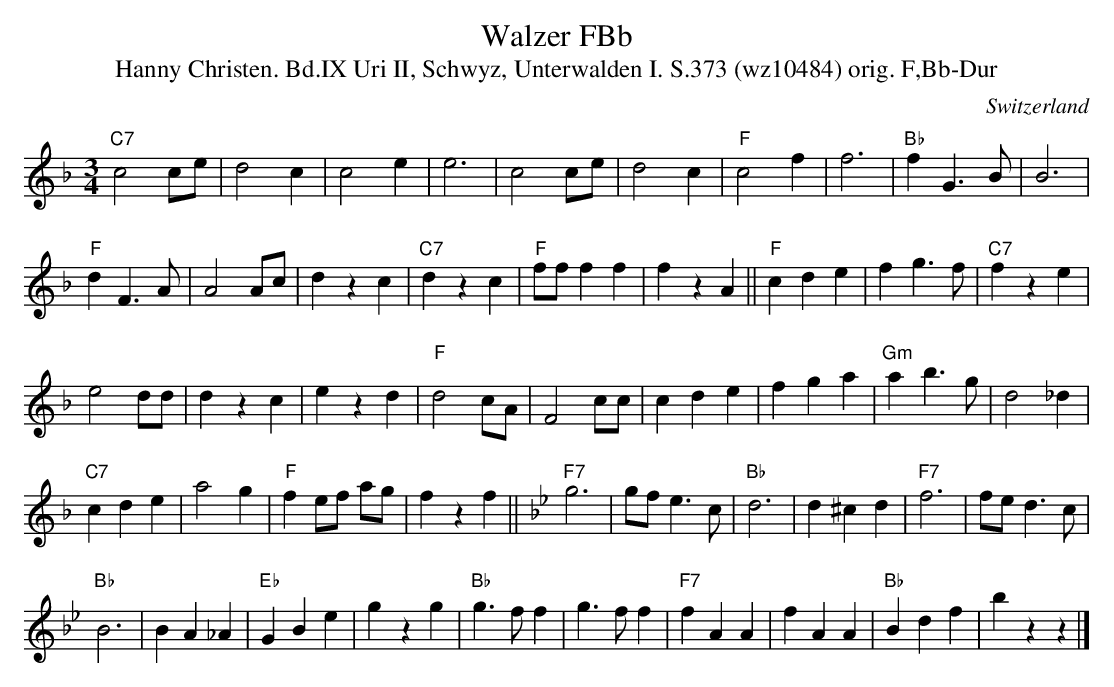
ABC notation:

X:1
T: Walzer FBb
T:Hanny Christen. Bd.IX Uri II, Schwyz, Unterwalden I. S.373 (wz10484) orig. F,Bb-Dur
M:3/4
L:1/4
O:Switzerland
K:F major
"C7"c2 c/e/ | d2 c | c2 e | e3 | c2 c/e/ | d2 c | "F"c2 f | f3 | "Bb"fG>B | B3 |
"F"d F>A | A2 A/c/ | d z c | "C7"dzc | "F"f/f/ ff | f z A || "F"cde | fg>f | "C7"fze |
e2 d/d/ | dzc | ezd | "F"d2 c/A/ | F2 c/c/ | cde | fga | "Gm"ab>g | d2 _d |
"C7"cde | a2g | "F"f e/f/ a/g/ | fzf || [K:Bb]  "F7"g3 | g/f/ e>c | "Bb"d3 | d^cd | "F7"f3 | f/e/ d>c |
"Bb"B3 | BA_A | "Eb"GBe | gzg | "Bb"g>f f | g>f f | "F7"fAA | fAA | "Bb"Bdf | bzz |]
